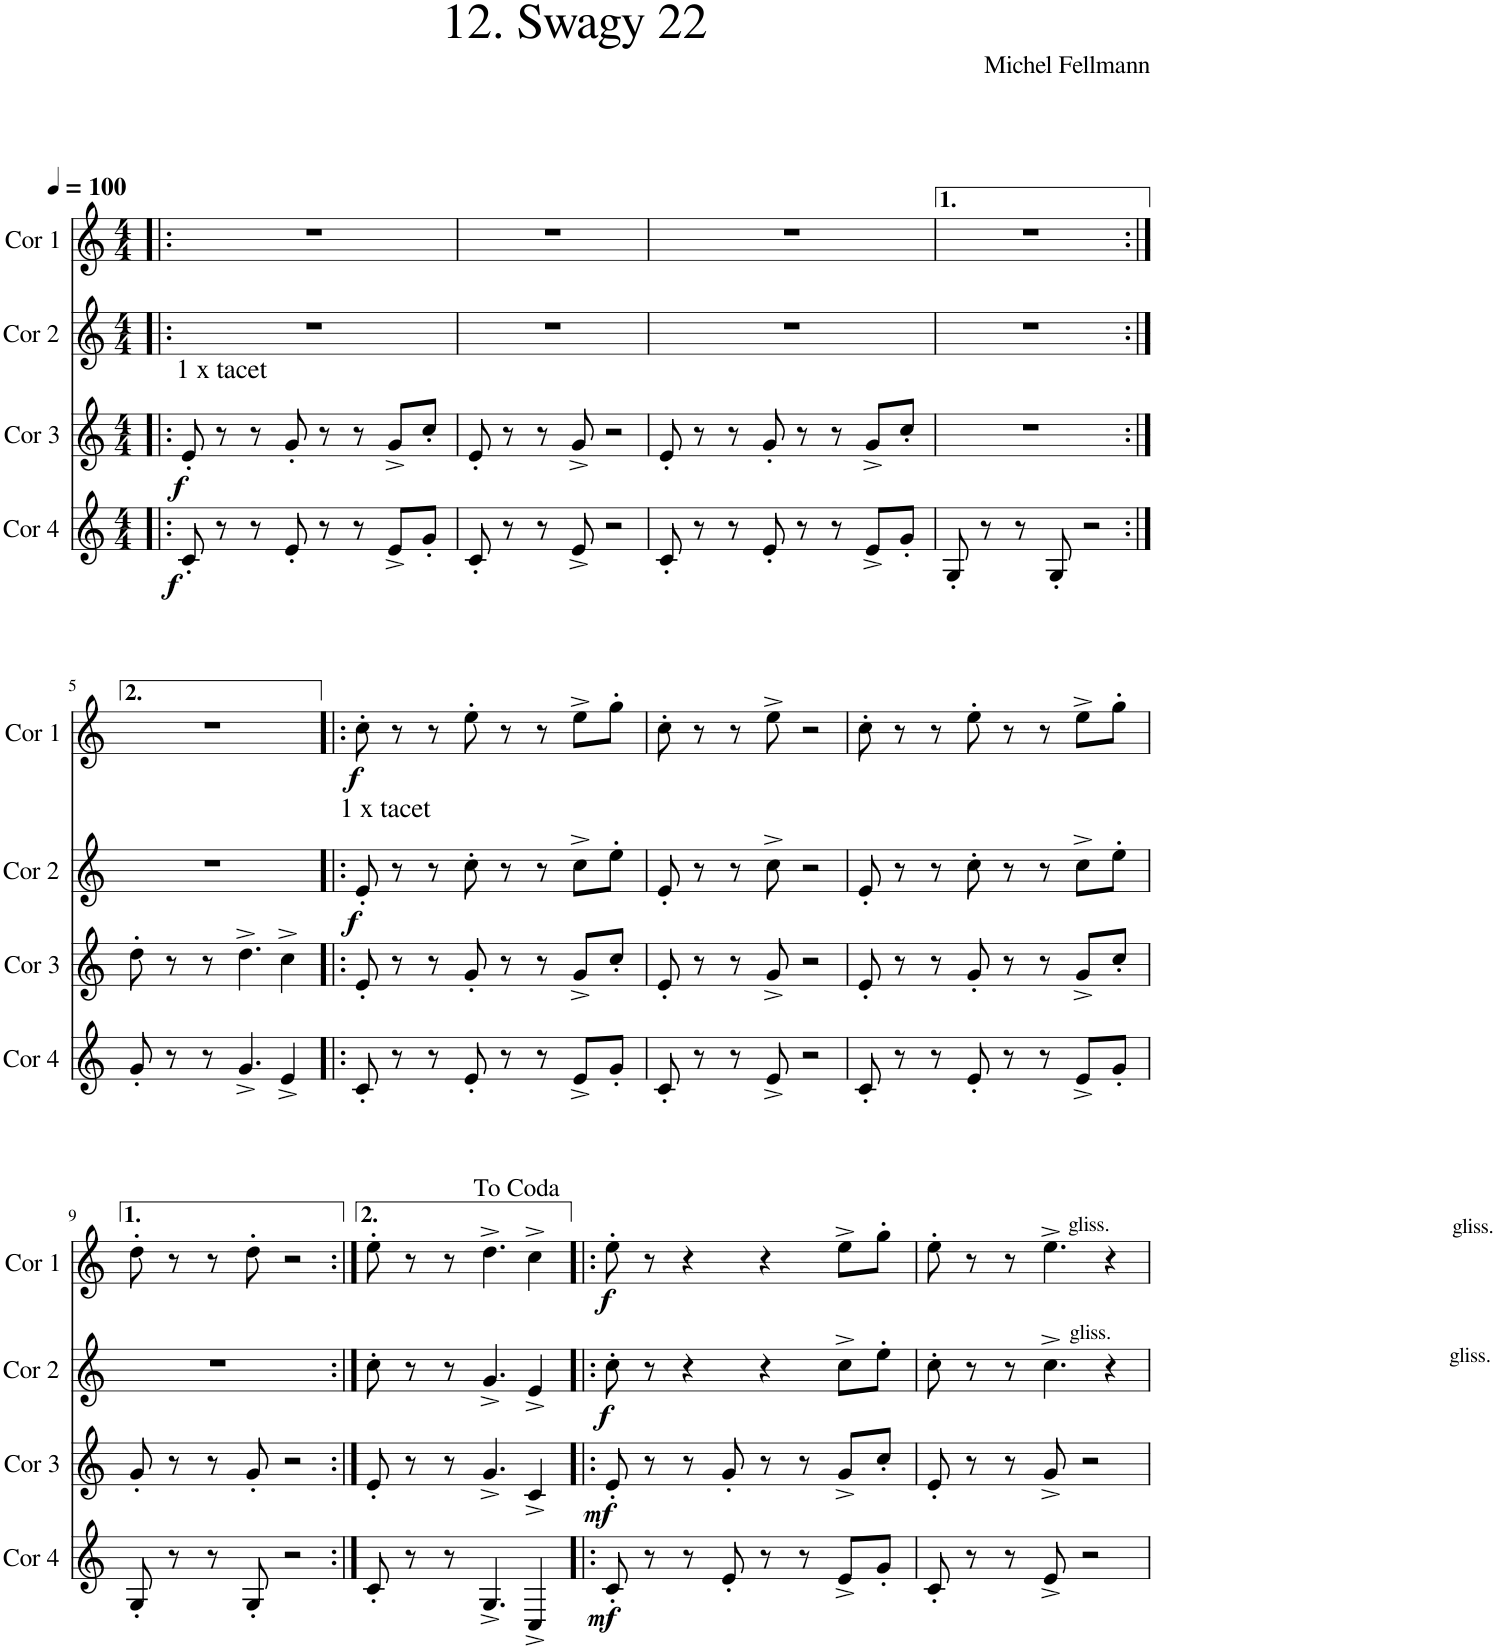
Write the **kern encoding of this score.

**kern	**dynam	**kern	**dynam	**kern	**dynam	**kern	**dynam
*part4	*part4	*part3	*part3	*part2	*part2	*part1	*part1
*staff4	*staff4	*staff3	*staff3	*staff2	*staff2	*staff1	*staff1
*I"Cor 4	*	*I"Cor 3	*	*I"Cor 2	*	*I"Cor 1	*
*I'Cor 4	*	*I'Cor 3	*	*I'Cor 2	*	*I'Cor 1	*
*clefG2	*	*clefG2	*	*clefG2	*	*clefG2	*
*Trd4c7	*	*Trd4c7	*	*Trd4c7	*	*Trd4c7	*
*k[]	*	*k[]	*	*k[]	*	*k[]	*
*M4/4	*	*M4/4	*	*M4/4	*	*M4/4	*
*MM100	*	*MM100	*	*MM100	*	*MM100	*
=1!|:	=1!|:	=1!|:	=1!|:	=1!|:	=1!|:	=1!|:	=1!|:
!	!	!LO:TX:a:t=1 x tacet	!	!	!	!	!
!	!LO:DY:b	!	!LO:DY:b	!	!	!	!
8c'/	f	8e'/	f	1r	.	1r	.
8r	.	8r	.	.	.	.	.
8r	.	8r	.	.	.	.	.
8e'/	.	8g'/	.	.	.	.	.
8r	.	8r	.	.	.	.	.
8r	.	8r	.	.	.	.	.
8e^/L	.	8g^/L	.	.	.	.	.
8g'/J	.	8cc'/J	.	.	.	.	.
=2	=2	=2	=2	=2	=2	=2	=2
8c'/	.	8e'/	.	1r	.	1r	.
8r	.	8r	.	.	.	.	.
8r	.	8r	.	.	.	.	.
8e^/	.	8g^/	.	.	.	.	.
2r	.	2r	.	.	.	.	.
=3	=3	=3	=3	=3	=3	=3	=3
8c'/	.	8e'/	.	1r	.	1r	.
8r	.	8r	.	.	.	.	.
8r	.	8r	.	.	.	.	.
8e'/	.	8g'/	.	.	.	.	.
8r	.	8r	.	.	.	.	.
8r	.	8r	.	.	.	.	.
8e^/L	.	8g^/L	.	.	.	.	.
8g'/J	.	8cc'/J	.	.	.	.	.
=4	=4	=4	=4	=4	=4	=4	=4
8G'/	.	1r	.	1r	.	1r	.
8r	.	.	.	.	.	.	.
8r	.	.	.	.	.	.	.
8G'/	.	.	.	.	.	.	.
2r	.	.	.	.	.	.	.
!!LO:LB:g=z
=5:|!	=5:|!	=5:|!	=5:|!	=5:|!	=5:|!	=5:|!	=5:|!
8g'/	.	8dd'\	.	1r	.	1r	.
8r	.	8r	.	.	.	.	.
8r	.	8r	.	.	.	.	.
4.g^/	.	4.dd^\	.	.	.	.	.
4e^/	.	4cc^\	.	.	.	.	.
=6!|:	=6!|:	=6!|:	=6!|:	=6!|:	=6!|:	=6!|:	=6!|:
!	!	!	!	!LO:TX:a:t=1 x tacet	!	!	!
!	!	!	!	!	!LO:DY:b	!	!LO:DY:b
8c'/	.	8e'/	.	8e'/	f	8cc'\	f
8r	.	8r	.	8r	.	8r	.
8r	.	8r	.	8r	.	8r	.
8e'/	.	8g'/	.	8cc'\	.	8ee'\	.
8r	.	8r	.	8r	.	8r	.
8r	.	8r	.	8r	.	8r	.
8e^/L	.	8g^/L	.	8cc^\L	.	8ee^\L	.
8g'/J	.	8cc'/J	.	8ee'\J	.	8gg'\J	.
=7	=7	=7	=7	=7	=7	=7	=7
8c'/	.	8e'/	.	8e'/	.	8cc'\	.
8r	.	8r	.	8r	.	8r	.
8r	.	8r	.	8r	.	8r	.
8e^/	.	8g^/	.	8cc^\	.	8ee^\	.
2r	.	2r	.	2r	.	2r	.
=8	=8	=8	=8	=8	=8	=8	=8
8c'/	.	8e'/	.	8e'/	.	8cc'\	.
8r	.	8r	.	8r	.	8r	.
8r	.	8r	.	8r	.	8r	.
8e'/	.	8g'/	.	8cc'\	.	8ee'\	.
8r	.	8r	.	8r	.	8r	.
8r	.	8r	.	8r	.	8r	.
8e^/L	.	8g^/L	.	8cc^\L	.	8ee^\L	.
8g'/J	.	8cc'/J	.	8ee'\J	.	8gg'\J	.
!!LO:LB:g=z
=9	=9	=9	=9	=9	=9	=9	=9
8G'/	.	8g'/	.	1r	.	8dd'\	.
8r	.	8r	.	.	.	8r	.
8r	.	8r	.	.	.	8r	.
8G'/	.	8g'/	.	.	.	8dd'\	.
2r	.	2r	.	.	.	2r	.
=10:|!	=10:|!	=10:|!	=10:|!	=10:|!	=10:|!	=10:|!	=10:|!
8c'/	.	8e'/	.	8cc'\	.	8ee'\	.
8r	.	8r	.	8r	.	8r	.
8r	.	8r	.	8r	.	8r	.
4.G^/	.	4.g^/	.	4.g^/	.	4.dd^\	.
4C^/	.	4c^/	.	4e^/	.	4cc^\	.
=11!|:	=11!|:	=11!|:	=11!|:	=11!|:	=11!|:	=11!|:	=11!|:
!	!LO:DY:b	!	!LO:DY:b	!	!LO:DY:b	!	!LO:DY:b
8c'/	mf	8e'/	mf	8cc'\	f	8ee'\	f
8r	.	8r	.	8r	.	8r	.
8r	.	8r	.	4r	.	4r	.
8e'/	.	8g'/	.	.	.	.	.
8r	.	8r	.	4r	.	4r	.
8r	.	8r	.	.	.	.	.
8e^/L	.	8g^/L	.	8cc^\L	.	8ee^\L	.
8g'/J	.	8cc'/J	.	8ee'\J	.	8gg'\J	.
=12	=12	=12	=12	=12	=12	=12	=12
8c'/	.	8e'/	.	8cc'\	.	8ee'\	.
8r	.	8r	.	8r	.	8r	.
8r	.	8r	.	8r	.	8r	.
!	!	!	!	!	!	!LO:TX:b:t=gliss.	!
!	!	!	!	!	!	!LO:TX:a:t=gliss.	!
!	!	!	!	!	!	!LO:TX:a:t=gliss.	!
!	!	!	!	!	!	!LO:TX:b:t=gliss.	!
8e^/	.	8g^/	.	4.cc^\	.	4.ee^\	.
2r	.	2r	.	.	.	.	.
.	.	.	.	4r	.	4r	.
=	=	=	=	=	=	=	=
*-	*-	*-	*-	*-	*-	*-	*-
